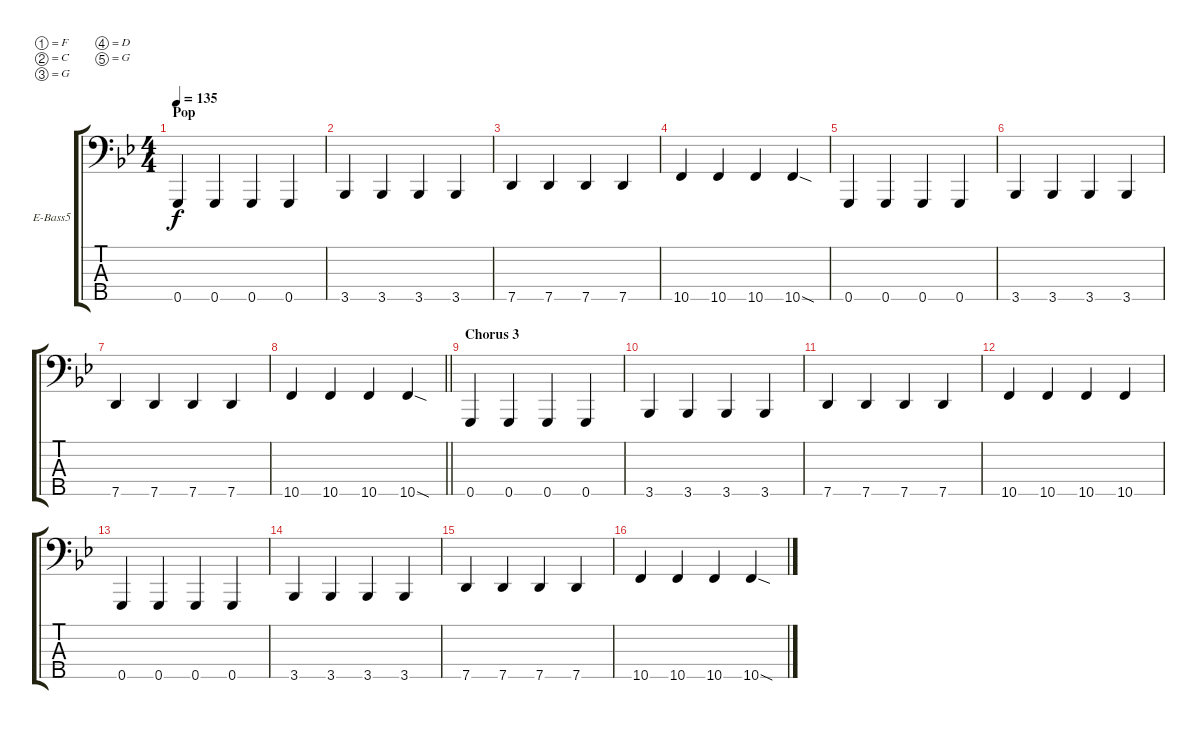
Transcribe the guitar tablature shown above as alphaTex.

\bracketExtendMode groupsimilarinstruments
\firstSystemTrackNameOrientation horizontal
\otherSystemsTrackNameOrientation horizontal
\track ("[D]" "E-Bass5") {instrument electricbassfinger}
\staff {score tabs}
\tuning (F2 C2 G1 D1 G0)
\ts (4 4)
\section ("" "Pop")
\tempo 135
\clef f4
\ks gminor
0.5.4{dy f} 0.5.4 0.5.4 0.5.4 |
3.5.4 3.5.4 3.5.4 3.5.4 |
7.5.4 7.5.4 7.5.4 7.5.4 |
10.5.4 10.5.4 10.5.4 10.5{sod}.4 |
0.5.4 0.5.4 0.5.4 0.5.4 |
3.5.4 3.5.4 3.5.4 3.5.4 |
7.5.4 7.5.4 7.5.4 7.5.4 |
\barLineRight lightlight
10.5.4 10.5.4 10.5.4 10.5{sod}.4 |
\section ("" "Chorus 3")
0.5.4 0.5.4 0.5.4 0.5.4 |
3.5.4 3.5.4 3.5.4 3.5.4 |
7.5.4 7.5.4 7.5.4 7.5.4 |
10.5.4 10.5.4 10.5.4 10.5.4 |
0.5.4 0.5.4 0.5.4 0.5.4 |
3.5.4 3.5.4 3.5.4 3.5.4 |
7.5.4 7.5.4 7.5.4 7.5.4 |
10.5.4 10.5.4 10.5.4 10.5{sod}.4
